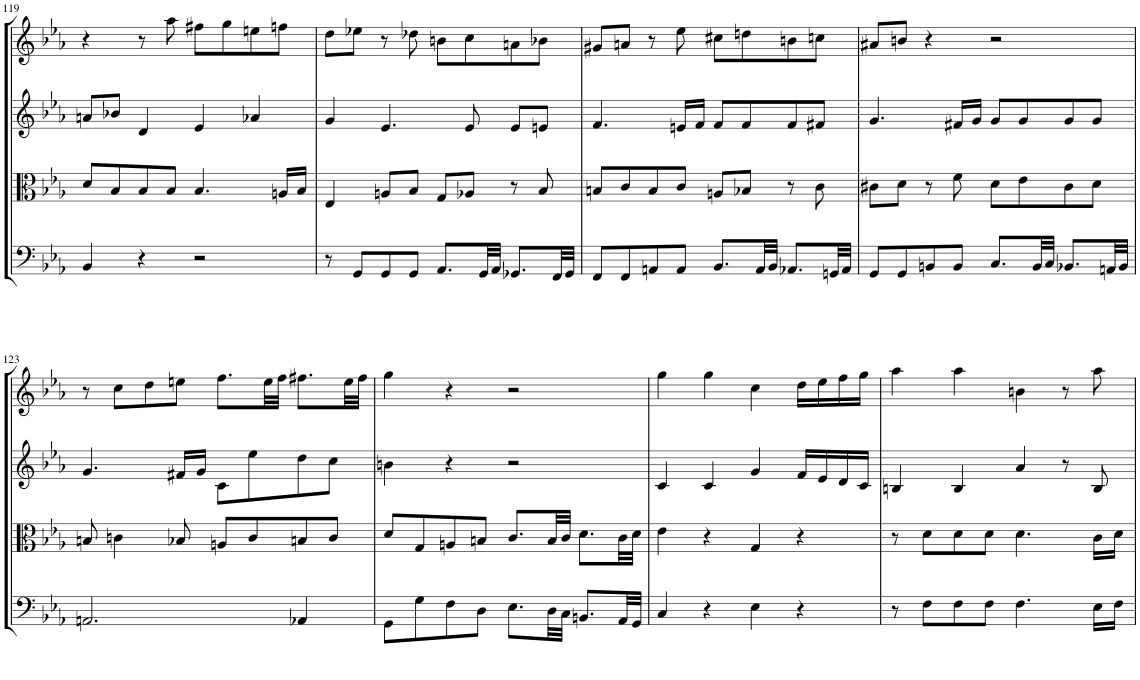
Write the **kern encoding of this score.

**kern	**kern	**kern	**kern
*part4	*part3	*part2	*part1
*staff4	*staff3	*staff2	*staff1
*I"Cello	*I"Viola	*I"Violin 2	*I"Violin 1
*	*I'Vla	*I'Vln	*I'Vln
!!LO:PB:g=z
*clefF4	*clefC3	*clefG2	*clefG2
*k[b-e-a-]	*k[b-e-a-]	*k[b-e-a-]	*k[b-e-a-]
*E-:	*E-:	*E-:	*E-:
*M4/4	*M4/4	*M4/4	*M4/4
*met(c)	*met(c)	*met(c)	*met(c)
=119	=119	=119	=119
4BB-/	8d/L	8an/L	4r
.	8B-/	8b-X/J	.
4r	8B-/	4d/	8r
.	8B-/J	.	8aa-\
2r	4.B-/	4e-/	8ff#X\L
.	.	.	8gg\
.	.	4a-X/	8een\
.	16An/LL	.	8ffn\J
.	16B-/JJ	.	.
=120	=120	=120	=120
8r	4E-/	4g/	8dd\L
8GG/L	.	.	8ee-X\J
8GG/	8An/L	4.e-/	8r
8GG/J	8B-/J	.	8dd-X\
8.AA-/L	8G/L	.	8bn\L
.	8A-X/J	8e-/	8cc\
32GG/LL	.	.	.
32AA-/JJJ	.	.	.
8.GG-X/L	8r	8e-/L	8an\
.	8B-/	8en/J	8b-X\J
32FF/LL	.	.	.
32GG-/JJJ	.	.	.
=121	=121	=121	=121
8FF/L	8Bn/L	4.f/	8g#X/L
8FF/	8c/	.	8an/J
8AAn/	8B/	.	8r
8AA/J	8c/J	16en/LL	8ee-\
.	.	16f/JJ	.
8.BB-/L	8An/L	8f/L	8cc#X\L
.	8B-X/J	8f/	8ddn\
32AA/LL	.	.	.
32BB-/JJJ	.	.	.
8.AA-X/L	8r	8f/	8bn\
.	8c\	8f#X/J	8ccn\J
32GGn/LL	.	.	.
32AA-/JJJ	.	.	.
=122	=122	=122	=122
8GG/L	8c#X\L	4.g/	8a#X/L
8GG/	8d\J	.	8bn/J
8BBn/	8r	.	4r
8BB/J	8f\	16f#X/LL	.
.	.	16g/JJ	.
8.C/L	8d\L	8g/L	2r
.	8e-\	8g/	.
32BB/LL	.	.	.
32C/JJJ	.	.	.
8.BB-X/L	8c#\	8g/	.
.	8d\J	8g/J	.
32AAn/LL	.	.	.
32BB-/JJJ	.	.	.
!!LO:LB:g=z
=123	=123	=123	=123
2.AAn/	8Bn/	4.g/	8r
.	4cn\	.	8cc\L
.	.	.	8dd\
.	8B-X/	16f#X/LL	8een\J
.	.	16g/JJ	.
.	8An/L	8c\L	8.ff\L
.	8c/	8ee-\	.
.	.	.	32ee\LL
.	.	.	32ff\JJJ
4AA-X/	8Bn/	8dd\	8.ff#X\L
.	8c/J	8cc\J	.
.	.	.	32ee\LL
.	.	.	32ff#\JJJ
=124	=124	=124	=124
8GG\L	8d/L	4bn\	4gg\
8G\	8G/	.	.
8F\	8An/	4r	4r
8D\J	8Bn/J	.	.
8.E-\L	8.c/L	2r	2r
32D\LL	32B/LL	.	.
32C\JJJ	32c/JJJ	.	.
8.BBn/L	8.d\L	.	.
32AA-/LL	32c\LL	.	.
32GG/JJJ	32d\JJJ	.	.
=125	=125	=125	=125
4C/	4e-\	4c/	4gg\
4r	4r	4c/	4gg\
4E-\	4G/	4g/	4cc\
4r	4r	16f/LL	16dd\LL
.	.	16e-/	16ee-\
.	.	16d/	16ff\
.	.	16c/JJ	16gg\JJ
=126	=126	=126	=126
8r	8r	4Bn/	4aa-\
8F\L	8d\L	.	.
8F\	8d\	4B/	4aa-\
8F\J	8d\J	.	.
4.F\	4.d\	4a-/	4bn\
.	.	8r	8r
16E-\LL	16c\LL	8B/	8aa-\
16F\JJ	16d\JJ	.	.
=	=	=	=
*-	*-	*-	*-
